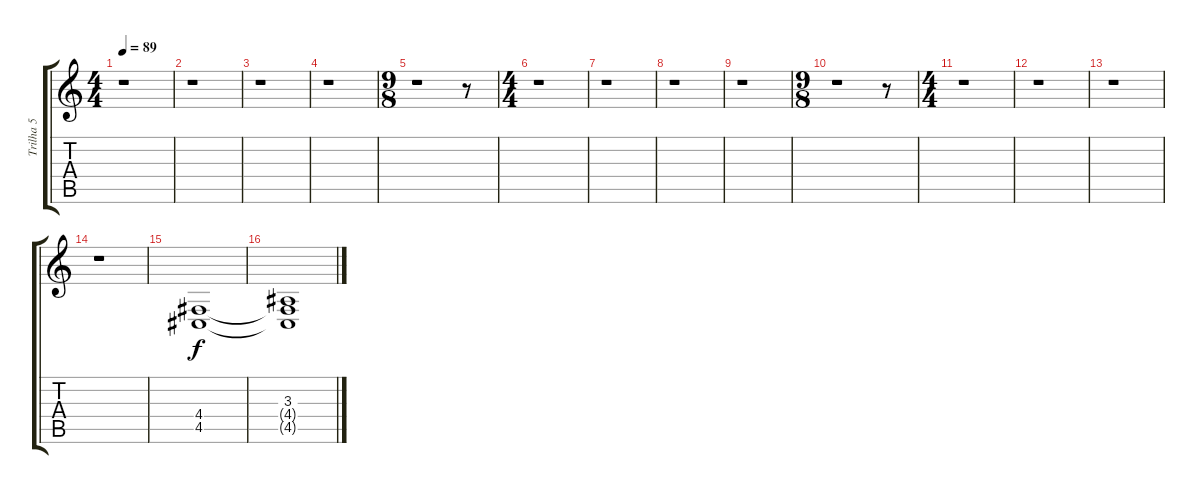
\track ("Trilha 5" "Trilha 5") {instrument lead1square}
\staff {score tabs}
\tuning (E4 B3 G3 D3 A2 E2) {hide}
\ts (4 4)
\tempo 89
\clef g2
\ks c
r.1{dy f instrument lead1square} |
r.1 |
r.1 |
r.1 |
\ts (9 8)
r.1 r.8 |
\ts (4 4)
r.1 |
r.1 |
r.1 |
r.1 |
\ts (9 8)
r.1 r.8 |
\ts (4 4)
r.1 |
r.1 |
r.1 |
r.1 |
(4.4 4.5).1{instrument stringensemble2} |
(3.3 4.4{t} 4.5{t}).1
